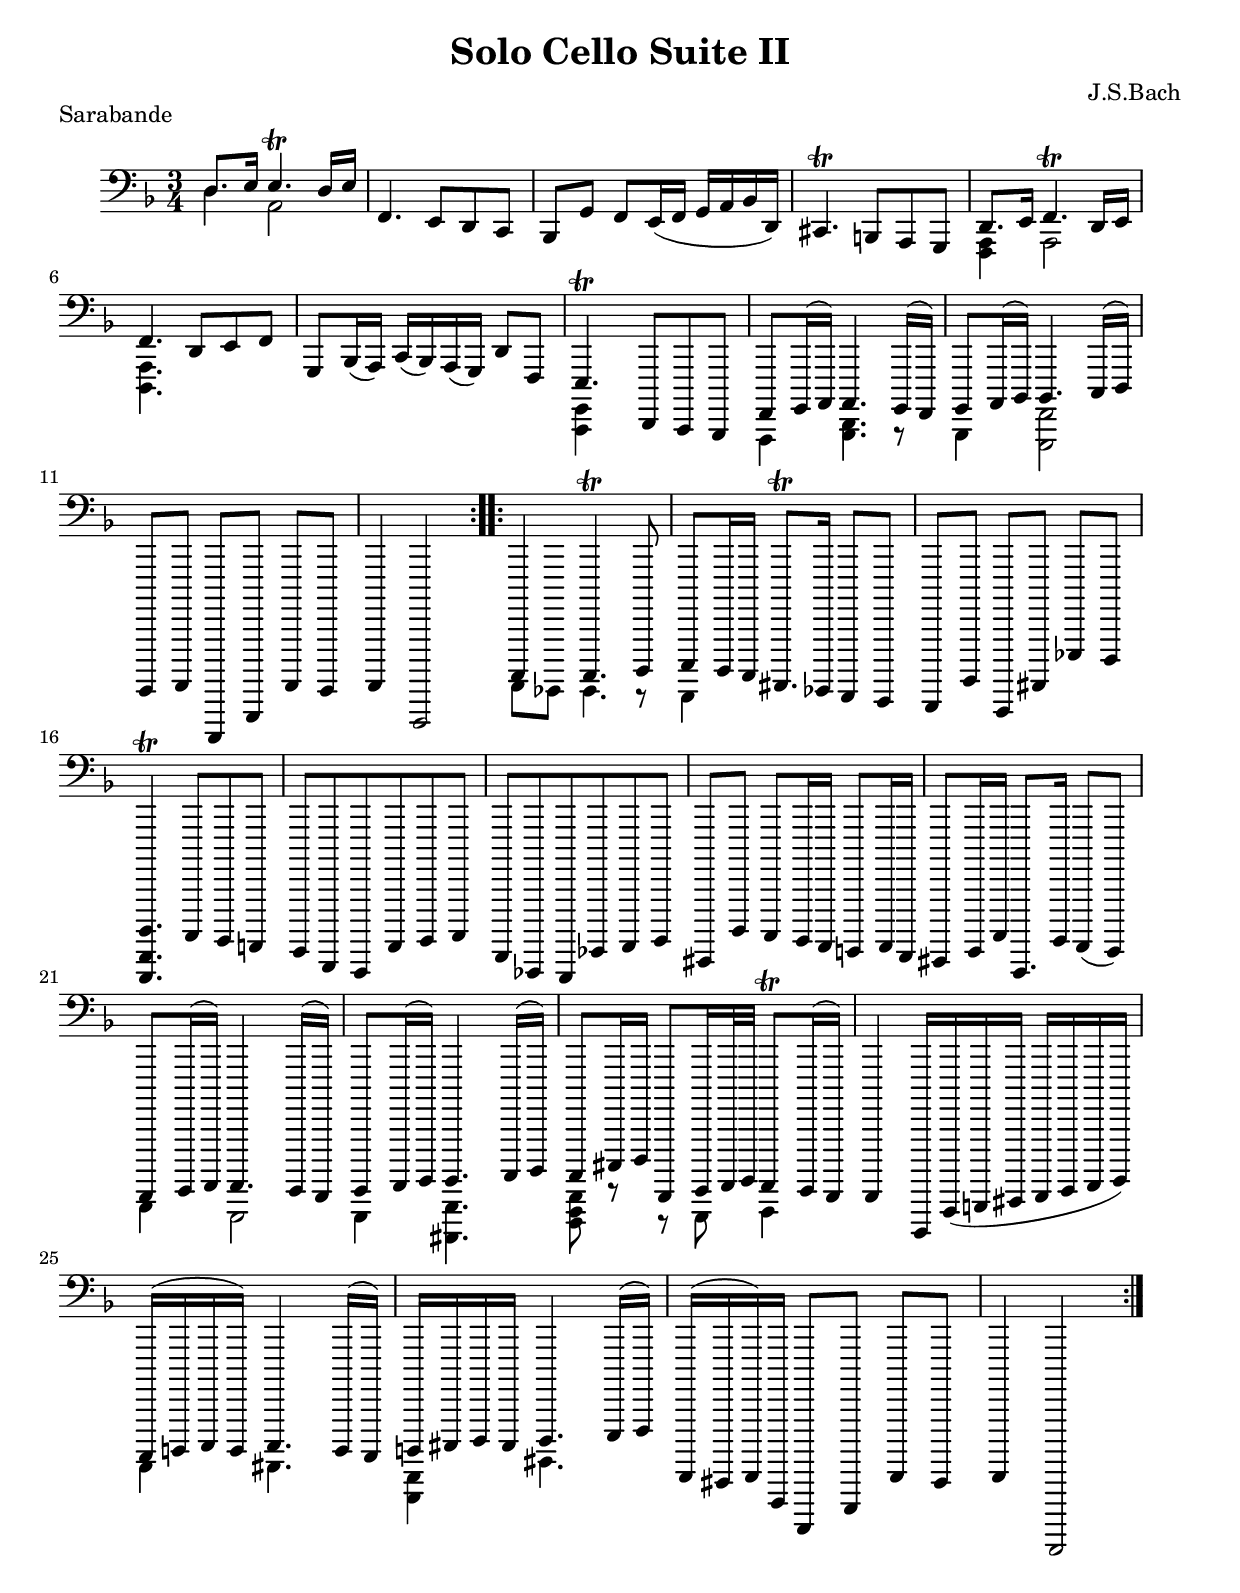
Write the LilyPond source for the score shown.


#(set! point-and-click line-column-location)

forcedBreak = \notes { }
%%forcedBreak = \notes { \break }
forcedLastBreak = \notes { \break }
%%forcedLastBreak = \notes { }

\header {
  title = "Solo Cello Suite II"
  piece ="Sarabande"
  composer = "J.S.Bach"
  editor = "August Wenzinger"
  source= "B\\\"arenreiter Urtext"

  texidoc = "The B\\\"arenreiter edition of the Cello Suites is the
most beautifully typeset piece of music in our collection of music (we
both own one. It is also lovely on French Horn). This piece does not
include articulation, but it does follows the same beaming and
linebreaking as the printed edition. This is done in order to
benchmark the quality of the LilyPond output.

As of lilypond 1.5.42, the spacing and beam quanting is almost
identical.

There are two tweaks in this file: a line-break was forced before
measure 25, we get back the linebreaking of Baerenreiter.  The stem
direction is forced in measure 24. The last beam of that measure is up
in Baerenreiter because of context. We don't detect that yet.

Note that the Barenreiter edition contains a few engraving
mistakes. The second line begins with measure 6 (but prints 5). The |:
half way in measure 13 has been forgotten.
 "
}


\version "1.5.68"


sarabandeA =  \context Voice \notes \relative c {
  \property Staff.NoteCollision \set #'merge-differently-dotted = ##t
  < { d8. e16 e4.-\trill d16 e } \\
    { d4 a2 } >
  f4.  [e8 d c] |
  [bes g'] [f e16(f] [g a bes)d,] |
  cis4.-\trill [b8 a g] |

  %% check spacing without accs: 
  %%	c4.-\trill [bes8 a g] |
  
  < { d'8. e16 f4.-\trill d16 e |
      f4. [d8 e f] }
    \\
    { <a,4 f> a2 <a4. d,4.>  } > |

  %%7
  g8 bes16()a c()bes a()g d'8 f, |
  <  e4.-\trill
  \\ <c,4 g'> >
  [d8 c bes]

  %%9
  < { f'8 g16()a a4. g16()f  |
      g8 a16()bes bes4. c16()d }
    \\
    { a,4 <bes4. d4. > r8 bes4 <g2 f'2>  }
  > |
  \forcedBreak

  %% 11
  [e,8 f] [c, g'] [f' e] |
  f4 f,2 |
  < {  a'4 a4.-\trill bes8 
       c bes16 a } \\
    { [f8 es] es4. r8 d4 } >

  fis8.-\trill es16 d8 c |
  [bes g']
  [a, fis']
  [es' d] |
  \forcedBreak
  
  %%16
  < bes4.-\trill d, g, > [a8 g f!] |
  e bes a f' g a |
  d, as g es' f g |
  [cis, bes'] [a g16 f] [e!8 f16 d] |
  cis8 e16 a a,8. g'16 f8()e |
  \forcedBreak
  
  %%21
  < { d e16()f f4. e16()d |
      e8 f16()g g4. a16()bes |
      a8 cis16 d d,8 e16 f32 g f8-\trill e16()d } \\
    { bes4 g2 |
      g4 <bes4. cis,> s8 |
      <d8 a f> r r g, a4 } >
  |
  \stemUp
  d4 d,16 a'( b cis d e f )g |
  \stemBoth
  \forcedLastBreak
  %%25
  < { a16(b c)b c4. b16()a |
      b cis d cis d4. e16()f | }
    \\
    { f,4 fis4. s8 |
      <d4 g,> gis4.   } >
  \voiceOne
  d16(cis)d f,
  [a,8 e']
  \oneVoice
  [d' cis] |
  d4 d,,2 |
}


sarabande =  \context Staff \notes<
  \apply #voicify-music \sarabandeA
  
>

\version "1.5.68"

sarabandeCelloGlobal =  \notes{
  \time 3/4
  \key f \major
  \clef bass
  \repeat "volta" 2 {
    s2.*12
  } \repeat "volta" 2 {
    s2.*16
  }
}

sarabandeCelloScripts =  \notes{
}

sarabandeCelloStaff =  \context Staff <
  \sarabande
  \sarabandeCelloGlobal
  \sarabandeCelloScripts
>

% size perversions
smallerPaper = \paper {
    \translator { \StaffContext
		  fontSize = #-1
		  StaffSymbol \override  #'staff-space = #0.8
		  }
    \translator { \ScoreContext
		   SpacingSpanner \override #'spacing-increment = #0.96
		}
	
    indent = 5.6 \mm
    linewidth = 146.8 \mm
}

baerPaper = \paper {
    indent = 7. \mm
    linewidth =183.5 \mm
    interscoreline=4.0\mm
    \translator {
	     \ScoreContext
%	     System \override #'molecule-callback = #box-grob-molecule
    }
}


\score{
  \sarabandeCelloStaff
  \paper{
    \baerPaper
  }
  \midi{ \tempo 4 = 40 }
  \header{
    opus= "" 
    piece ="Sarabande" }
}

%%% Local variables:
%%% LilyPond-indent-level:2
%%% End:
